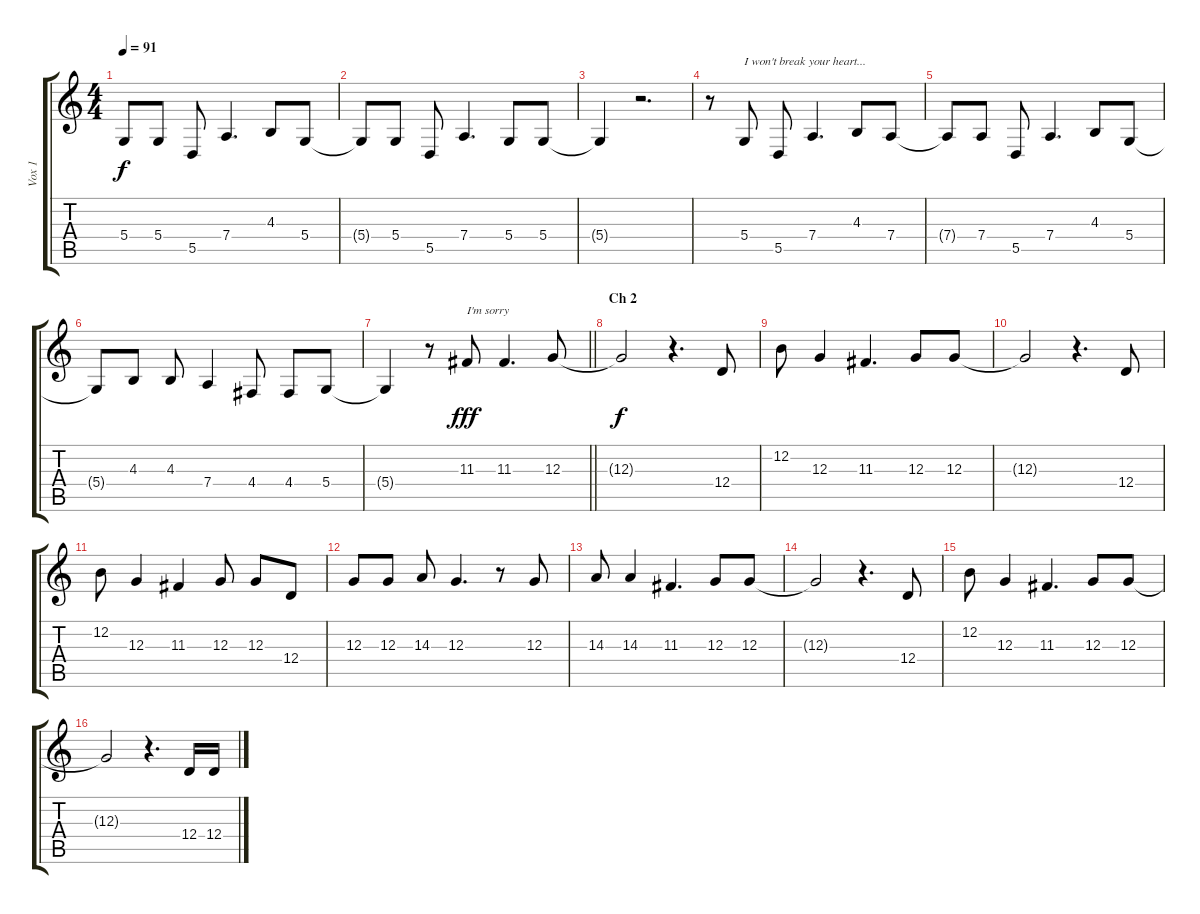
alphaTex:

\track ("Vox 1" "Vox 1") {instrument lead2sawtooth}
\staff {score tabs}
\tuning (E4 B3 G3 D3 A2 E2) {hide}
\ts (4 4)
\tempo 91
\clef g2
\ks c
5.4{t}.8{dy f} 5.4.8 5.5.8 7.4.4{d} 4.3.8 5.4.8 |
5.4{t}.8 5.4.8 5.5.8 7.4.4{d} 5.4.8 5.4.8 |
5.4{t}.4 r.2{d} |
r.8 5.4.8{txt "I won't break your heart..."} 5.5.8 7.4.4{d} 4.3.8 7.4.8 |
7.4{t}.8 7.4.8 5.5.8 7.4.4{d} 4.3.8 5.4.8 |
5.4{t}.8 4.3.8 4.3.8 7.4.4 4.4.8 4.4.8 5.4.8 |
\barLineRight lightlight
5.4{t}.4 r.8 11.3.8{txt "I'm sorry" dy fff volume 16} 11.3.4{d} 12.3.8 |
\section ("" "Ch 2")
12.3{t}.2{dy f} r.4{d} 12.4.8 |
12.2.8 12.3.4 11.3.4{d} 12.3.8 12.3.8 |
12.3{t}.2 r.4{d} 12.4.8 |
12.2.8 12.3.4 11.3.4 12.3.8 12.3.8 12.4.8 |
12.3.8 12.3.8 14.3.8 12.3.4{d} r.8 12.3.8 |
14.3.8 14.3.4 11.3.4{d} 12.3.8 12.3.8 |
12.3{t}.2 r.4{d} 12.4.8 |
12.2.8 12.3.4 11.3.4{d} 12.3.8 12.3.8 |
12.3{t}.2 r.4{d} 12.4.16 12.4.16
